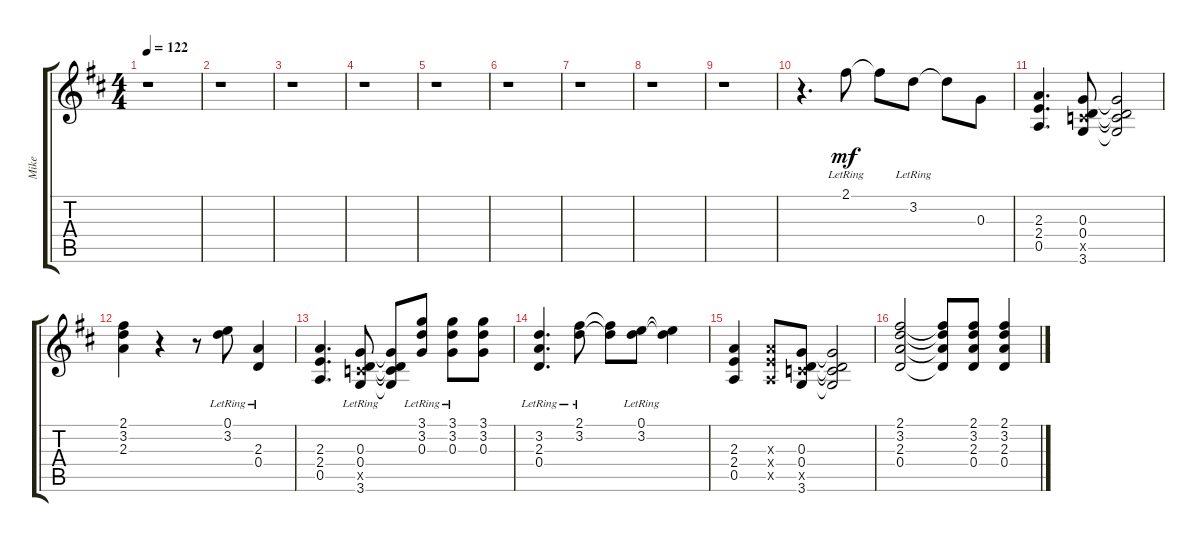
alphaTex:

\track ("Mike" "Mike") {instrument distortionguitar}
\staff {score tabs}
\tuning (E4 B3 G3 D3 A2 E2) {hide}
\ts (4 4)
\tempo 122
\clef g2
\ks d
r.1{dy mf} |
r.1 |
r.1 |
r.1 |
r.1 |
r.1 |
r.1 |
r.1 |
r.1 |
r.4{d} 2.1{lr}.8 2.1{t}.8 3.2{lr}.8 3.2{t}.8 0.3.8 |
(2.3 2.4 0.5).4{d} (0.3 0.4 3.5{x} 3.6).8 (0.3{t} 0.4{t} 3.5{t} 3.6{t}).2 |
(2.1 3.2 2.3).4 r.4 r.8 (0.1{lr} 3.2{lr}).8 (2.3{lr} 0.4{lr}).4 |
(2.3 2.4 0.5).4{d} (0.3{lr} 0.4{lr} 3.5{x} 3.6{lr}).8 (0.3{t} 0.4{t} 3.5{t} 3.6{t}).8 (3.1{lr} 3.2{lr} 0.3{lr}).8 (3.1{lr} 3.2{lr} 0.3{lr}).8 (3.1 3.2 0.3).8 |
(3.2{lr} 2.3{lr} 0.4{lr}).4{d} (2.1{lr} 3.2{lr}).8 (2.1{t} 3.2{t}).8 (0.1{lr} 3.2{lr}).8 (0.1{t} 3.2{t}).4 |
(2.3 2.4 0.5).4 (2.3{x} 2.4{x} 0.5{x}).8 (0.3 0.4 3.5{x} 3.6).8 (0.3{t} 0.4{t} 3.5{t} 3.6{t}).2 |
(2.1 3.2 2.3 0.4).2 (2.1{t} 3.2{t} 2.3{t} 0.4{t}).8 (2.1 3.2 2.3 0.4).8 (2.1 3.2 2.3 0.4).4
